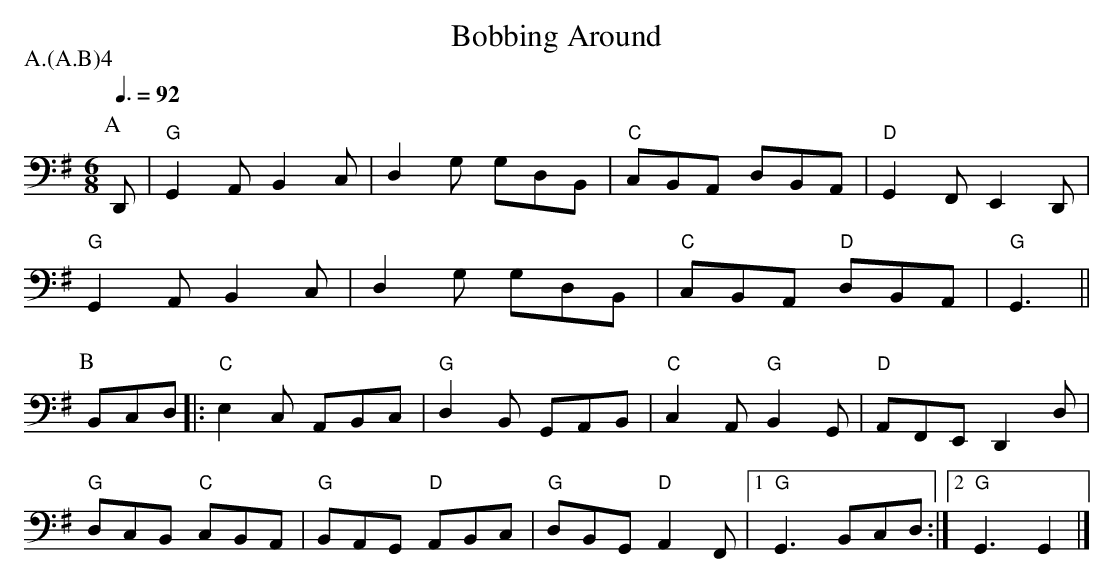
X:1
T: Bobbing Around
Q: 3/8=92
M: 6/8
L: 1/8
P: A.(A.B)4
K: G clef=bass middle=d
P: A
D | "G"G2 A B2 c | d2 g gdB | "C"cBA dBA | "D"G2 F E2 D |
"G"G2 A B2 c | d2 g gdB | "C"cBA "D"dBA | "G"G3 ||
P: B
Bcd |: "C"e2 c ABc | "G"d2 B GAB | "C"c2 A "G"B2 G | "D"AFE D2 d |
"G"dcB "C"cBA | "G"BAG "D"ABc | "G"dBG "D"A2 F |[1 "G"G3 Bcd :|[2 "G"G3 G2 |]
